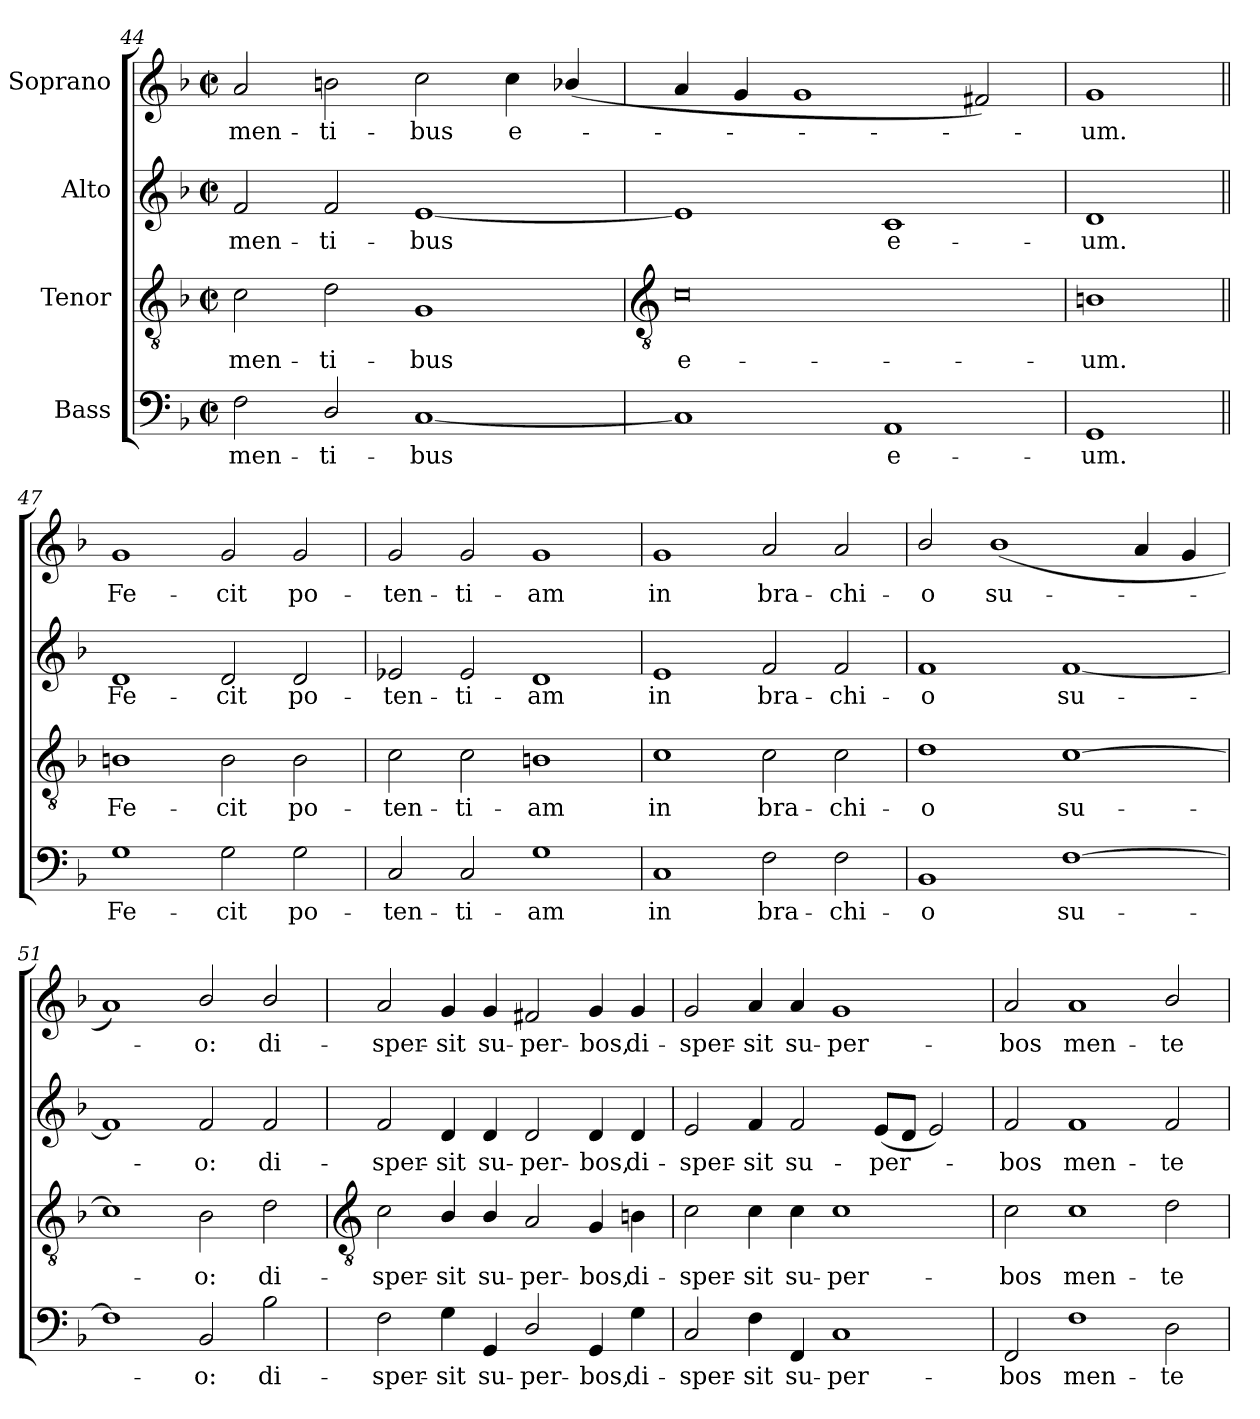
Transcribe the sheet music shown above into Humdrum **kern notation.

**kern	**text	**kern	**text	**kern	**text	**kern	**text
*part4	*part4	*part3	*part3	*part2	*part2	*part1	*part1
*staff4	*staff4	*staff3	*staff3	*staff2	*staff2	*staff1	*staff1
*I"Bass	*	*I"Tenor	*	*I"Alto	*	*I"Soprano	*
*clefF4	*	*clefGv2	*	*clefG2	*	*clefG2	*
*k[b-]	*	*k[b-]	*	*k[b-]	*	*k[b-]	*
*F:	*	*F:	*	*F:	*	*F:	*
*M4/2	*	*M4/2	*	*M4/2	*	*M4/2	*
*met(c|)	*	*met(c|)	*	*met(c|)	*	*met(c|)	*
=44	=44	=44	=44	=44	=44	=44	=44
!	!LO:LY:b	!	!LO:LY:b	!	!LO:LY:b	!	!LO:LY:b
2F	-men-	2c	-men-	2f	-men-	2a	-men-
!	!LO:LY:b	!	!LO:LY:b	!	!LO:LY:b	!	!LO:LY:b
2D/	-ti-	2d	-ti-	2f	-ti-	2bn	-ti-
!	!LO:LY:b	!	!LO:LY:b	!	!LO:LY:b	!	!LO:LY:b
[1C	-bus	1G	-bus	[1e	-bus	2cc	-bus
!	!	!	!	!	!	!	!LO:LY:b
.	.	.	.	.	.	4cc	e-
.	.	.	.	.	.	(<4b-/	.
!!LO:LB:g=z
=45	=45	=45	=45	=45	=45	=45	=45
*	*	*clefGv2	*	*	*	*	*
!	!	!	!LO:LY:b	!	!	!	!
1C]	.	0c	e-	1e]	.	4a	.
.	.	.	.	.	.	4g	.
.	.	.	.	.	.	1g	.
!	!LO:LY:b	!	!	!	!LO:LY:b	!	!
1AA	e-	.	.	1c	e-	.	.
.	.	.	.	.	.	2f#X)	.
=46	=46	=46	=46	=46	=46	=46	=46
!	!LO:LY:b	!	!LO:LY:b	!	!LO:LY:b	!	!LO:LY:b
1GG	-um.	1Bn	-um.	1d	-um.	1g	um.
=47||	=47||	=47||	=47||	=47||	=47||	=47||	=47||
!	!LO:LY:b	!	!LO:LY:b	!	!LO:LY:b	!	!LO:LY:b
1G	Fe-	1Bn	Fe-	1d	Fe-	1g	Fe-
!	!LO:LY:b	!	!LO:LY:b	!	!LO:LY:b	!	!LO:LY:b
2G	-cit	2B	-cit	2d	-cit	2g	-cit
!	!LO:LY:b	!	!LO:LY:b	!	!LO:LY:b	!	!LO:LY:b
2G	po-	2B	po-	2d	po-	2g	po-
=48	=48	=48	=48	=48	=48	=48	=48
!	!LO:LY:b	!	!LO:LY:b	!	!LO:LY:b	!	!LO:LY:b
2C	-ten-	2c	-ten-	2e-X	-ten-	2g	-ten-
!	!LO:LY:b	!	!LO:LY:b	!	!LO:LY:b	!	!LO:LY:b
2C	-ti-	2c	-ti-	2e-	-ti-	2g	-ti-
!	!LO:LY:b	!	!LO:LY:b	!	!LO:LY:b	!	!LO:LY:b
1G	-am	1Bn	-am	1d	-am	1g	-am
=49	=49	=49	=49	=49	=49	=49	=49
!	!LO:LY:b	!	!LO:LY:b	!	!LO:LY:b	!	!LO:LY:b
1C	in	1c	in	1e	in	1g	in
!	!LO:LY:b	!	!LO:LY:b	!	!LO:LY:b	!	!LO:LY:b
2F	bra-	2c	bra-	2f	bra-	2a	bra-
!	!LO:LY:b	!	!LO:LY:b	!	!LO:LY:b	!	!LO:LY:b
2F	-chi-	2c	-chi-	2f	-chi-	2a	-chi-
=50	=50	=50	=50	=50	=50	=50	=50
!	!LO:LY:b	!	!LO:LY:b	!	!LO:LY:b	!	!LO:LY:b
1BB-	-o	1d	-o	1f	-o	2b-/	-o
!	!	!	!	!	!	!	!LO:LY:b
.	.	.	.	.	.	(<1b-/	su-
!	!LO:LY:b	!	!LO:LY:b	!	!LO:LY:b	!	!
[1F	su-	[1c	su-	[1f	su-	.	.
.	.	.	.	.	.	4a	.
.	.	.	.	.	.	4g	.
=51	=51	=51	=51	=51	=51	=51	=51
1F]	.	1c]	.	1f]	.	1a)	.
!	!LO:LY:b	!	!LO:LY:b	!	!LO:LY:b	!	!LO:LY:b
2BB-	o:	2B-	o:	2f	o:	2b-/	o:
!	!LO:LY:b	!	!LO:LY:b	!	!LO:LY:b	!	!LO:LY:b
2B-	di-	2d	di-	2f	di-	2b-/	di-
!!LO:LB:g=z
=52	=52	=52	=52	=52	=52	=52	=52
*	*	*clefGv2	*	*	*	*	*
!	!LO:LY:b	!	!LO:LY:b	!	!LO:LY:b	!	!LO:LY:b
2F	-sper-	2c	-sper-	2f	-sper-	2a	-sper-
!	!LO:LY:b	!	!LO:LY:b	!	!LO:LY:b	!	!LO:LY:b
4G	-sit	4B-/	-sit	4d	-sit	4g	-sit
!	!LO:LY:b	!	!LO:LY:b	!	!LO:LY:b	!	!LO:LY:b
4GG	su-	4B-/	su-	4d	su-	4g	su-
!	!LO:LY:b	!	!LO:LY:b	!	!LO:LY:b	!	!LO:LY:b
2D/	-per-	2A	-per-	2d	-per-	2f#X	-per-
!	!LO:LY:b	!	!LO:LY:b	!	!LO:LY:b	!	!LO:LY:b
4GG	-bos,	4G	-bos,	4d	-bos,	4g	-bos,
!	!LO:LY:b	!	!LO:LY:b	!	!LO:LY:b	!	!LO:LY:b
4G	di-	4Bn	di-	4d	di-	4g	di-
=53	=53	=53	=53	=53	=53	=53	=53
!	!LO:LY:b	!	!LO:LY:b	!	!LO:LY:b	!	!LO:LY:b
2C	-sper-	2c	-sper-	2e	-sper-	2g	-sper-
!	!LO:LY:b	!	!LO:LY:b	!	!LO:LY:b	!	!LO:LY:b
4F	-sit	4c	-sit	4f	-sit	4a	-sit
!	!LO:LY:b	!	!LO:LY:b	!	!LO:LY:b	!	!LO:LY:b
4FF	su-	4c	su-	2f	su-	4a	su-
!	!LO:LY:b	!	!LO:LY:b	!	!	!	!LO:LY:b
1C	-per-	1c	-per-	.	.	1g	-per-
!	!	!	!	!	!LO:LY:b	!	!
.	.	.	.	(<8eL	-per-	.	.
.	.	.	.	8dJ	.	.	.
.	.	.	.	2e)	.	.	.
=54	=54	=54	=54	=54	=54	=54	=54
!	!LO:LY:b	!	!LO:LY:b	!	!LO:LY:b	!	!LO:LY:b
2FF	-bos	2c	-bos	2f	bos	2a	-bos
!	!LO:LY:b	!	!LO:LY:b	!	!LO:LY:b	!	!LO:LY:b
1F	men-	1c	men-	1f	men-	1a	men-
!	!LO:LY:b	!	!LO:LY:b	!	!LO:LY:b	!	!LO:LY:b
2D	-te	2d	-te	2f	-te	2b-/	-te
=	=	=	=	=	=	=	=
*-	*-	*-	*-	*-	*-	*-	*-
